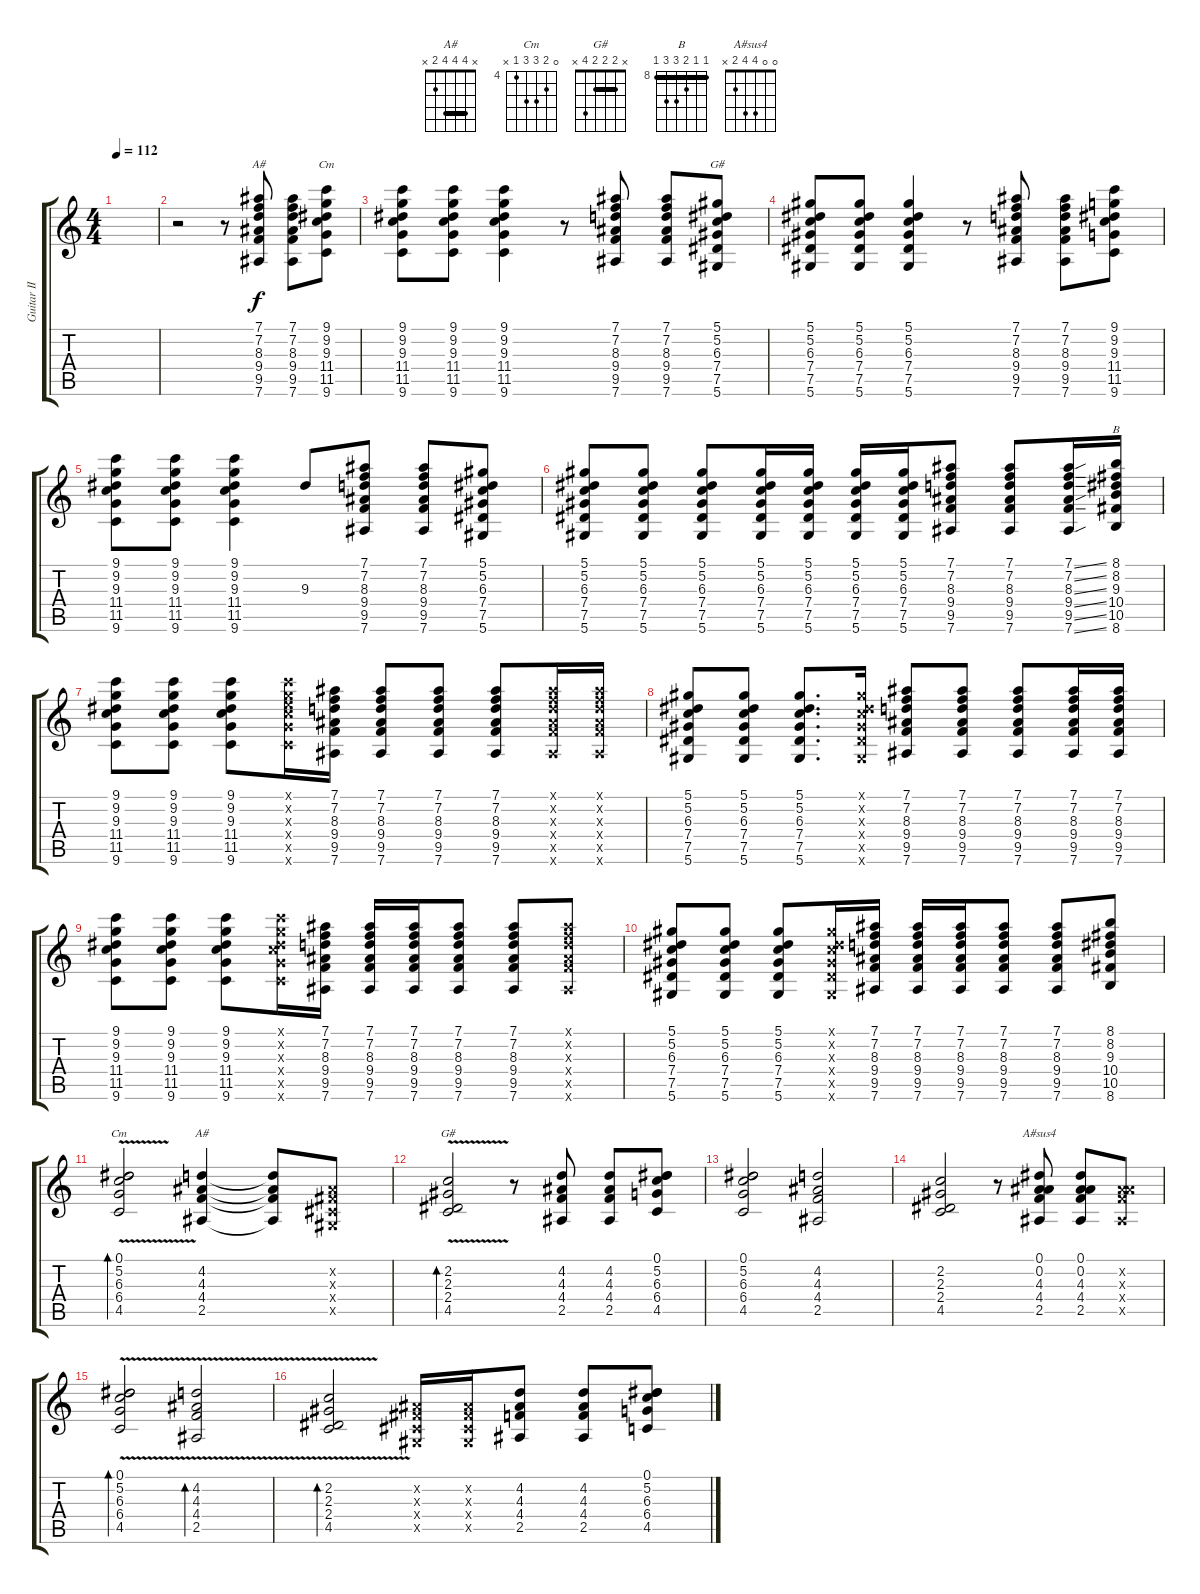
\track ("Guitar II" "Guitar II") {instrument acousticguitarsteel}
\staff {score tabs}
\tuning (Eb4 Bb3 Gb3 Db3 Ab2 Eb2) {hide}
\chord ("A#" 7 7 8 9 9 7) {firstfret 7 barre 7}
\chord ("Cm" 9 9 9 11 11 9) {firstfret 9 barre 9}
\chord ("G#" 5 5 6 7 7 5) {firstfret 5 barre 5}
\chord ("B" 8 8 9 10 10 8) {firstfret 8 barre 8}
\chord ("Cm" 0 5 6 6 4 x) {firstfret 4}
\chord ("A#" x 4 4 4 2 x) {barre 4}
\chord ("G#" x 2 2 2 4 x) {barre 2}
\chord ("A#sus4" 0 0 4 4 2 x)
\ts (4 4)
\tempo 112
\clef g2
\ks c
|
r.2 r.8 (7.1 7.2 8.3 9.4 9.5 7.6).8{ch "A#"} (7.1 7.2 8.3 9.4 9.5 7.6).8 (9.1 9.2 9.3 11.4 11.5 9.6).8{ch "Cm"} |
(9.1 9.2 9.3 11.4 11.5 9.6).8 (9.1 9.2 9.3 11.4 11.5 9.6).8 (9.1 9.2 9.3 11.4 11.5 9.6).4 r.8 (7.1 7.2 8.3 9.4 9.5 7.6).8 (7.1 7.2 8.3 9.4 9.5 7.6).8 (5.1 5.2 6.3 7.4 7.5 5.6).8{ch "G#"} |
(5.1 5.2 6.3 7.4 7.5 5.6).8 (5.1 5.2 6.3 7.4 7.5 5.6).8 (5.1 5.2 6.3 7.4 7.5 5.6).4 r.8 (7.1 7.2 8.3 9.4 9.5 7.6).8 (7.1 7.2 8.3 9.4 9.5 7.6).8 (9.1 9.2 9.3 11.4 11.5 9.6).8 |
(9.1 9.2 9.3 11.4 11.5 9.6).8 (9.1 9.2 9.3 11.4 11.5 9.6).8 (9.1 9.2 9.3 11.4 11.5 9.6).4 9.3.8 (7.1 7.2 8.3 9.4 9.5 7.6).8 (7.1 7.2 8.3 9.4 9.5 7.6).8 (5.1 5.2 6.3 7.4 7.5 5.6).8 |
(5.1 5.2 6.3 7.4 7.5 5.6).8 (5.1 5.2 6.3 7.4 7.5 5.6).8 (5.1 5.2 6.3 7.4 7.5 5.6).8 (5.1 5.2 6.3 7.4 7.5 5.6).16 (5.1 5.2 6.3 7.4 7.5 5.6).16 (5.1 5.2 6.3 7.4 7.5 5.6).16 (5.1 5.2 6.3 7.4 7.5 5.6).16 (7.1 7.2 8.3 9.4 9.5 7.6).8 (7.1 7.2 8.3 9.4 9.5 7.6).8 (7.1{ss} 7.2{ss} 8.3{ss} 9.4{ss} 9.5{ss} 7.6{ss}).16 (8.1 8.2 9.3 10.4 10.5 8.6).16{ch "B"} |
(9.1 9.2 9.3 11.4 11.5 9.6).8 (9.1 9.2 9.3 11.4 11.5 9.6).8 (9.1 9.2 9.3 11.4 11.5 9.6).8 (9.1{x} 9.2{x} 10.3{x} 11.4{x} 11.5{x} 9.6{x}).16 (7.1 7.2 8.3 9.4 9.5 7.6).16 (7.1 7.2 8.3 9.4 9.5 7.6).8 (7.1 7.2 8.3 9.4 9.5 7.6).8 (7.1 7.2 8.3 9.4 9.5 7.6).8 (7.1{x} 7.2{x} 8.3{x} 9.4{x} 9.5{x} 7.6{x}).16 (7.1{x} 7.2{x} 8.3{x} 9.4{x} 9.5{x} 7.6{x}).16 |
(5.1 5.2 6.3 7.4 7.5 5.6).8 (5.1 5.2 6.3 7.4 7.5 5.6).8 (5.1 5.2 6.3 7.4 7.5 5.6).8{d} (5.1{x} 5.2{x} 6.3{x} 7.4{x} 7.5{x} 5.6{x}).16 (7.1 7.2 8.3 9.4 9.5 7.6).8 (7.1 7.2 8.3 9.4 9.5 7.6).8 (7.1 7.2 8.3 9.4 9.5 7.6).8 (7.1 7.2 8.3 9.4 9.5 7.6).16 (7.1 7.2 8.3 9.4 9.5 7.6).16 |
(9.1 9.2 9.3 11.4 11.5 9.6).8 (9.1 9.2 9.3 11.4 11.5 9.6).8 (9.1 9.2 9.3 11.4 11.5 9.6).8 (9.1{x} 9.2{x} 9.3{x} 11.4{x} 11.5{x} 9.6{x}).16 (7.1 7.2 8.3 9.4 9.5 7.6).16 (7.1 7.2 8.3 9.4 9.5 7.6).16 (7.1 7.2 8.3 9.4 9.5 7.6).16 (7.1 7.2 8.3 9.4 9.5 7.6).8 (7.1 7.2 8.3 9.4 9.5 7.6).8 (7.1{x} 7.2{x} 8.3{x} 9.4{x} 9.5{x} 7.6{x}).8 |
(5.1 5.2 6.3 7.4 7.5 5.6).8 (5.1 5.2 6.3 7.4 7.5 5.6).8 (5.1 5.2 6.3 7.4 7.5 5.6).8 (5.1{x} 5.2{x} 6.3{x} 7.4{x} 7.5{x} 5.6{x}).16 (7.1 7.2 8.3 9.4 9.5 7.6).16 (7.1 7.2 8.3 9.4 9.5 7.6).16 (7.1 7.2 8.3 9.4 9.5 7.6).16 (7.1 7.2 8.3 9.4 9.5 7.6).8 (7.1 7.2 8.3 9.4 9.5 7.6).8 (8.1 8.2 9.3 10.4 10.5 8.6).8 |
(0.1{v} 5.2{v} 6.3{v} 6.4{v} 4.5{v}).2{bd 60 ch "Cm"} (4.2 4.3 4.4 2.5).4{ch "A#"} (4.2{t} 4.3{t} 4.4{t} 2.5{t}).8 (0.2{x} 0.3{x} 0.4{x} 0.5{x}).8 |
(2.2{v} 2.3{v} 2.4{v} 4.5{v}).2{bd 120 ch "G#"} r.8 (4.2 4.3 4.4 2.5).8 (4.2 4.3 4.4 2.5).8 (0.1 5.2 6.3 6.4 4.5).8 |
(0.1 5.2 6.3 6.4 4.5).2 (4.2 4.3 4.4 2.5).2 |
(2.2 2.3 2.4 4.5).2 r.8 (0.1 0.2 4.3 4.4 2.5).8{ch "A#sus4"} (0.1 0.2 4.3 4.4 2.5).8 (0.2{x} 4.3{x} 4.4{x} 2.5{x}).8 |
(0.1{v} 5.2{v} 6.3{v} 6.4{v} 4.5{v}).2{bd 60} (4.2{v} 4.3{v} 4.4{v} 2.5{v}).2{bd 120} |
(2.2{v} 2.3{v} 2.4{v} 4.5{v}).2{bd 120} (0.2{x} 0.3{x} 0.4{x} 0.5{x}).16 (0.2{x} 0.3{x} 0.4{x} 0.5{x}).16 (4.2 4.3 4.4 2.5).8 (4.2 4.3 4.4 2.5).8 (0.1 5.2 6.3 6.4 4.5).8
